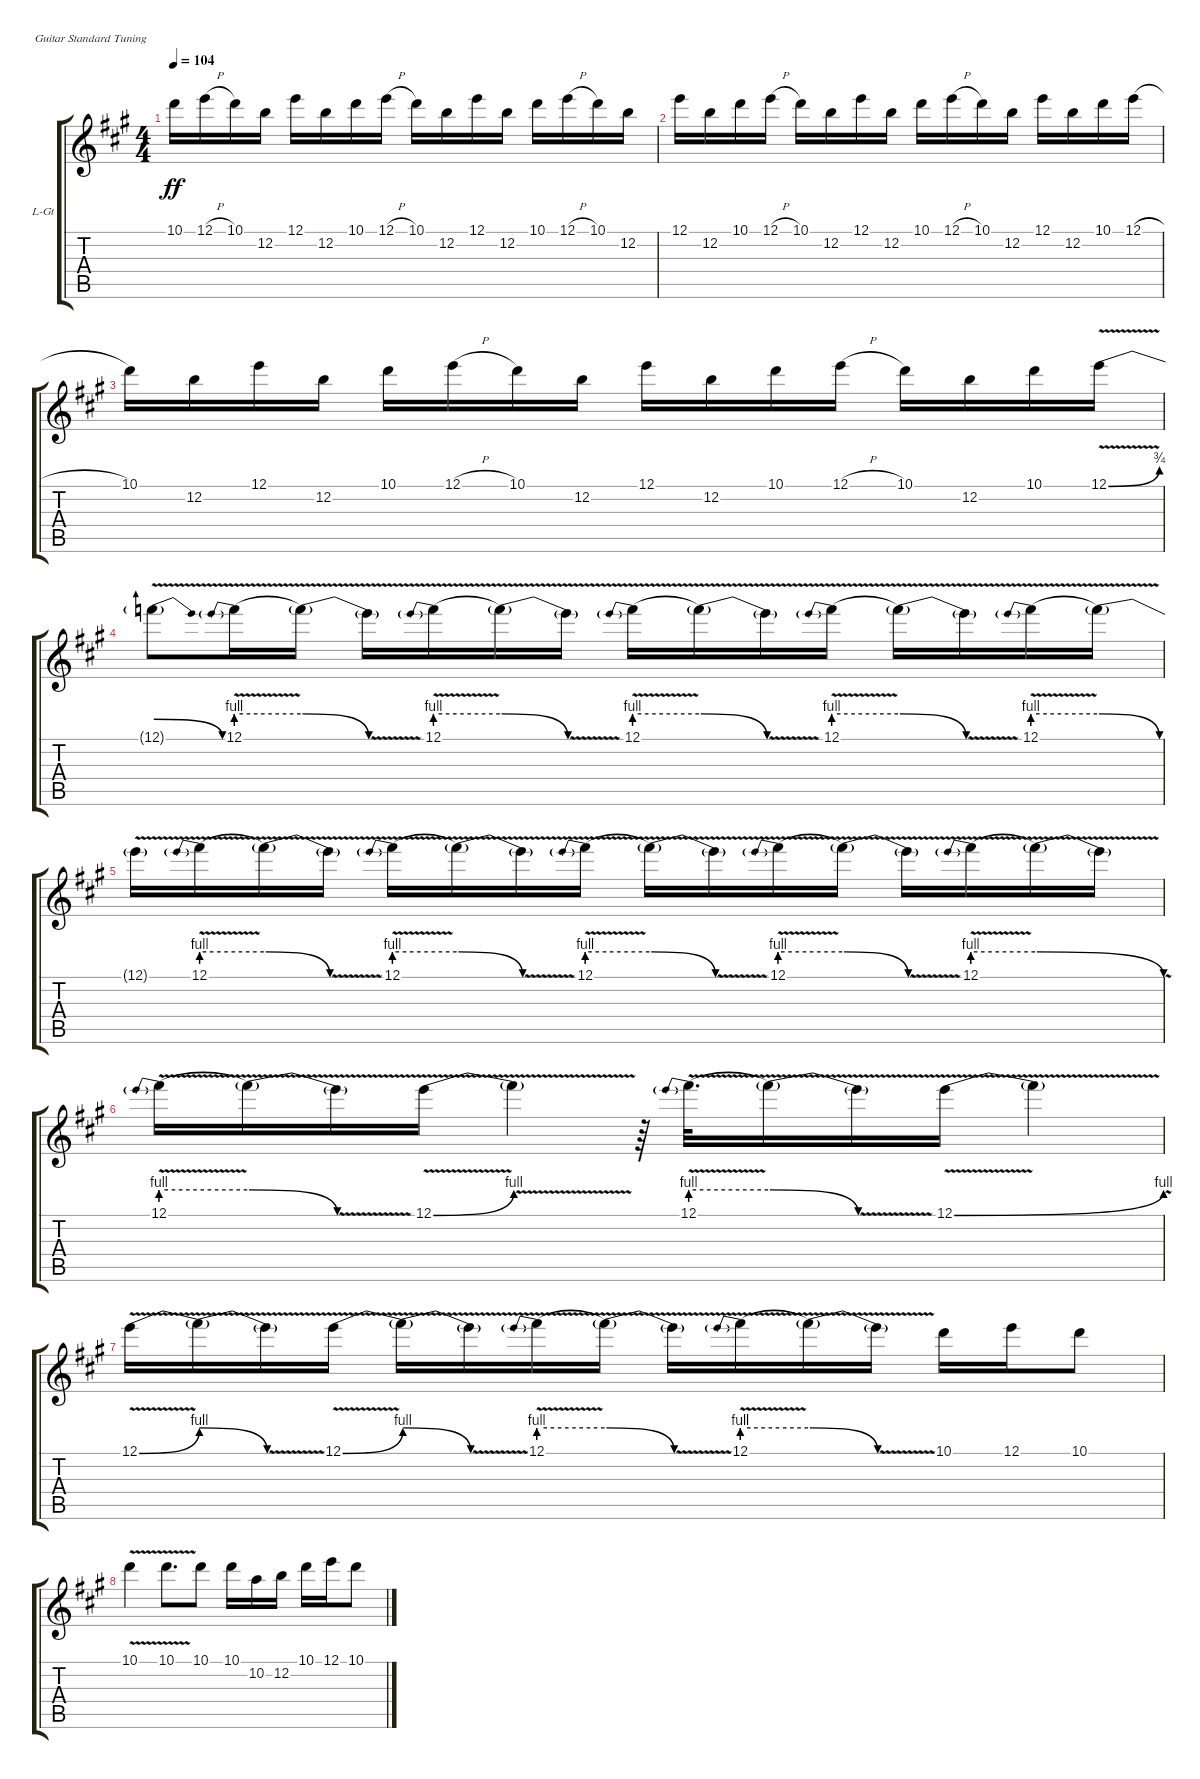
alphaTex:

\bracketExtendMode groupsimilarinstruments
\firstSystemTrackNameOrientation horizontal
\otherSystemsTrackNameOrientation horizontal
\track ("Lead Guitar" "L-Gt") {instrument overdrivenguitar}
\staff {score tabs}
\tuning (E4 B3 G3 D3 A2 E2)
\ts (4 4)
\tempo 104
\clef g2
\ks a
10.1.16{dy ff} 12.1{h}.16 10.1.16 12.2.16 12.1.16 12.2.16 10.1.16 12.1{h}.16 10.1.16 12.2.16 12.1.16 12.2.16 10.1.16 12.1{h}.16 10.1.16 12.2.16 |
12.1.16 12.2.16 10.1.16 12.1{h}.16 10.1.16 12.2.16 12.1.16 12.2.16 10.1.16 12.1{h}.16 10.1.16 12.2.16 12.1.16 12.2.16 10.1.16 12.1{h}.16 |
10.1.16 12.2.16 12.1.16 12.2.16 10.1.16 12.1{h}.16 10.1.16 12.2.16 12.1.16 12.2.16 10.1.16 12.1{h}.16 10.1.16 12.2.16 10.1.16 12.1{be (bend 1.2 0 24.599999999999998 3) v}.16 |
12.1{be (release 9.6 3 29.4 0) v t}.8 12.1{be (prebend 0 4 60 4) v}.16 12.1{be (release 25.2 4 59.4 0) v t}.16 12.1{v t}.16 12.1{be (prebend 0 4 60 4) v}.16 12.1{be (release 25.2 4 59.4 0) v t}.16 12.1{v t}.16 12.1{be (prebend 0 4 60 4) v}.16 12.1{be (release 25.2 4 59.4 0) v t}.16 12.1{v t}.16 12.1{be (prebend 0 4 60 4) v}.16 12.1{be (release 25.2 4 59.4 0) v t}.16 12.1{v t}.16 12.1{be (prebend 0 4 60 4) v}.16 12.1{be (release 23.4 4 56.4 0) v t}.16 |
12.1{v t}.16 12.1{be (prebend 0 4 60 4) v}.16 12.1{be (release 12.6 4 46.8 0) v t}.16 12.1{v t}.16 12.1{be (prebend 0 4 60 4) v}.16 12.1{be (release 12.6 4 46.8 0) v t}.16 12.1{v t}.16 12.1{be (prebend 0 4 60 4) v}.16 12.1{be (release 12.6 4 46.8 0) v t}.16 12.1{v t}.16 12.1{be (prebend 0 4 60 4) v}.16 12.1{be (release 12.6 4 46.8 0) v t}.16 12.1{v t}.16 12.1{be (prebend 0 4 60 4) v}.16 12.1{be (release 12.6 4 46.8 0) v t}.16 12.1{v t}.16 |
12.1{be (prebend 0 4 60 4) v}.16 12.1{be (release 12.6 4 46.8 0) v t}.16 12.1{v t}.16 12.1{be (bend 4.8 0 37.8 4) v}.16 12.1{v t}.4 r.64 12.1{be (prebend 0 4 60 4) v}.32{d} 12.1{be (release 12.6 4 46.8 0) v t}.16 12.1{v t}.16 12.1{be (bend 4.8 0 37.8 4) v}.16 12.1{v t}.4 |
12.1{be (bend 0.6 0 6.6 4) v}.16 12.1{be (release 24.599999999999998 4 56.4 0) v t}.16 12.1{v t}.16 12.1{be (bend 0.6 0 6.6 4) v}.16 12.1{be (release 24.599999999999998 4 56.4 0) v t}.16 12.1{v t}.16 12.1{be (prebend 0 4 60 4) v}.16 12.1{be (release 25.2 4 59.4 0) v t}.16 12.1{v t}.16 12.1{be (prebend 0 4 60 4) v}.16 12.1{be (release 25.2 4 59.4 0) v t}.16 12.1{v t}.16 10.1.16 12.1.16 10.1.8 |
10.1{v}.4 10.1{v}.8{d} 10.1.8 10.1.16 10.2.16 12.2.16 10.1.16 12.1.16 10.1.8
